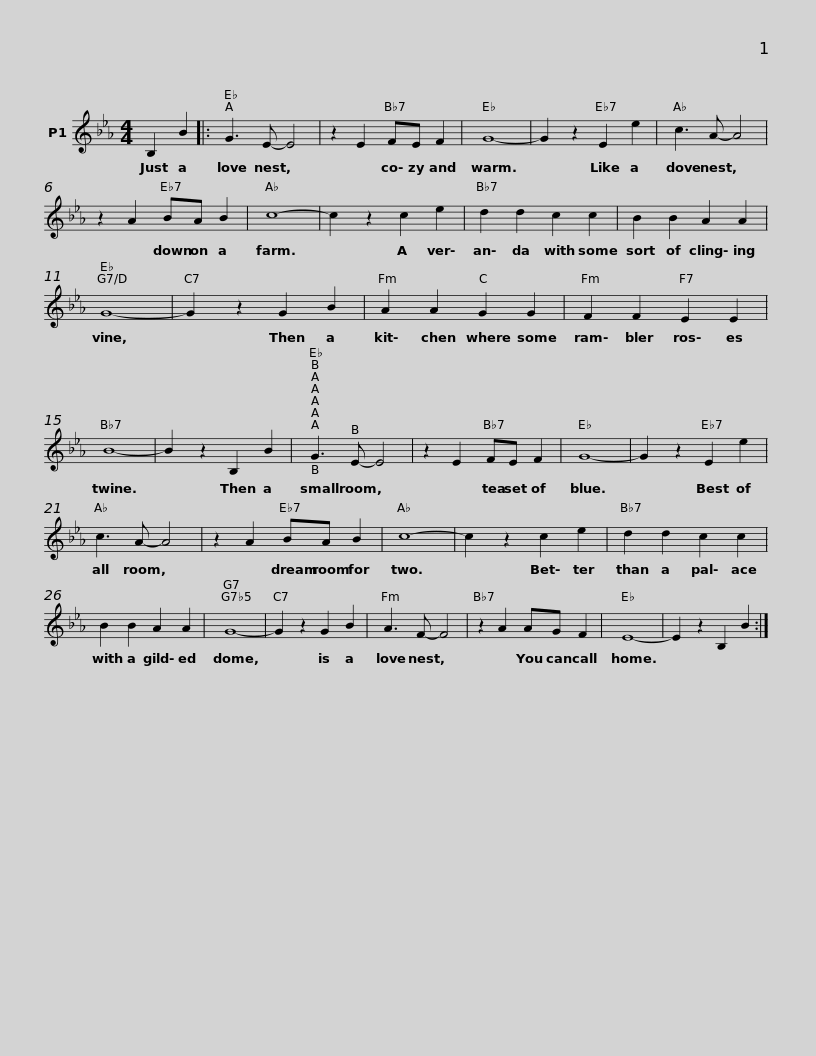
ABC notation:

X:1
L:1/8
M:4/4
I:linebreak $
K:Eb
V:1 treble
V:1
 B,2 B2 |: G3 E- E4 | z2 E2 FE F2 | G8- | G2 z2 E2 e2 |$ %5
 c3 A- A4 | z2 A2 BA B2 | c8- | c2 z2 c2 e2 |$ d2 d2 c2 c2 | %10
 B2 B2 A2 A2 | G8- | G2 z2 G2 B2 |$ A2 A2 G2 G2 | F2 F2 E2 E2 | %15
 B8- | B2 z2 B,2 B2 |$ G3 E- E4 | z2 E2 FE F2 | G8- | %20
 G2 z2 E2 e2 |$ c3 A- A4 | z2 A2 BA B2 | c8- | c2 z2 c2 e2 |$ %25
 d2 d2 c2 c2 | B2 B2 A2 A2 | G8- | G2 z2 G2 B2 |$ A3 F- F4 | %30
 z2 A2 AG F2 | E8- | E2 z2 B,2 B2 :| %33
